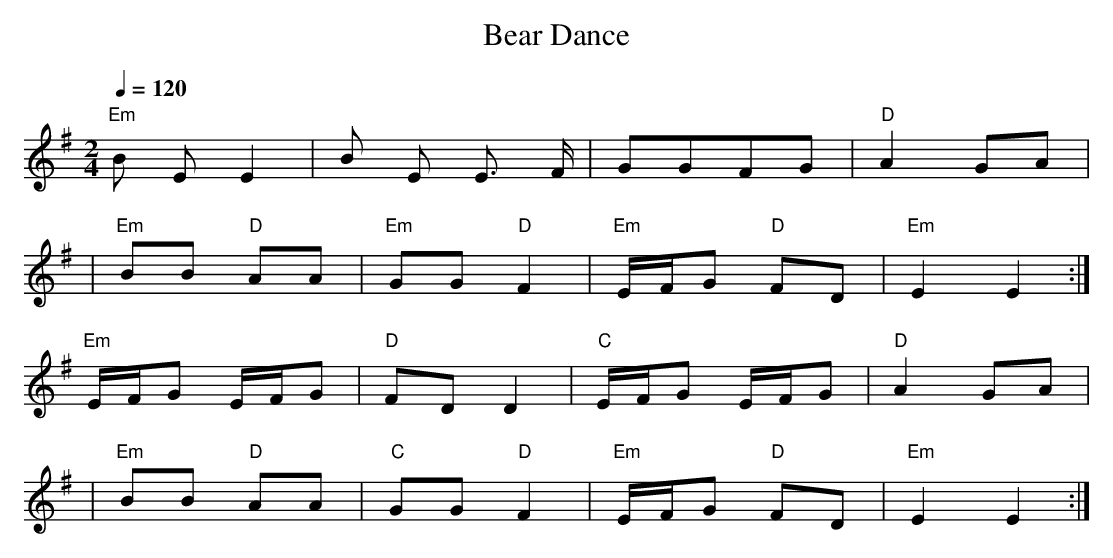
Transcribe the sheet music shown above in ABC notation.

X:1
T:Bear Dance
M:2/4
L:1/16
Q:1/4=120
K:Em
"Em" B2 E2 E4| B2 E2 E3 F| G2G2F2G2|"D" A4G2A2|
|"Em" B2B2 "D" A2A2|"Em" G2G2 "D" F4|"Em" EFG2 "D" F2D2|"Em" E4 E4:|
"Em" EFG2 EFG2|"D" F2D2D4|"C" EFG2 EFG2|"D" A4G2A2|
|"Em" B2B2 "D" A2A2|"C" G2G2 "D" F4|"Em" EFG2 "D" F2D2|"Em" E4 E4:|
